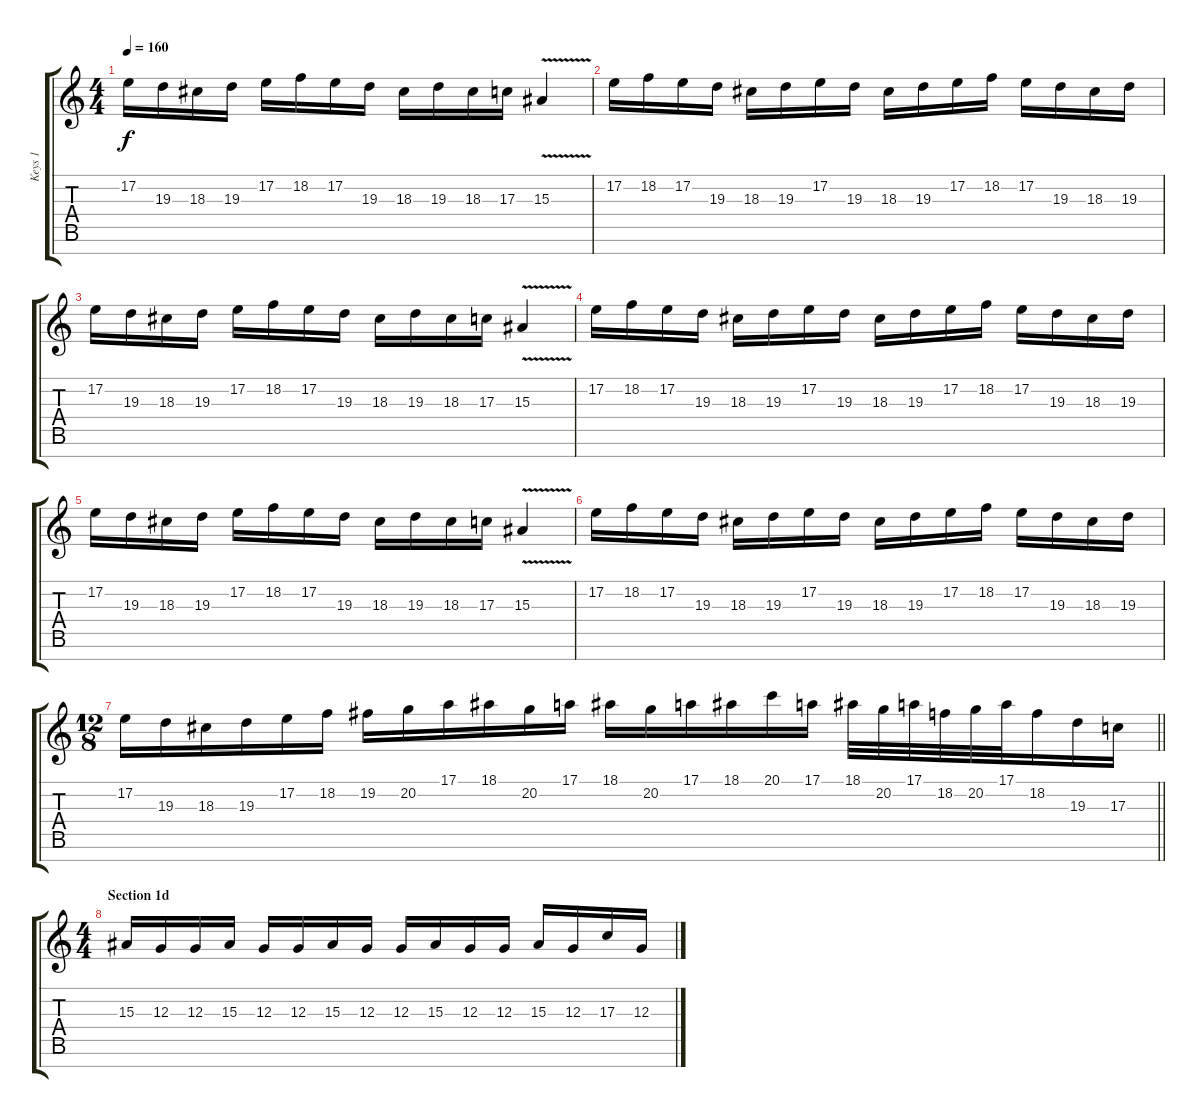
\track ("Keys 1" "Keys 1") {instrument xylophone}
\staff {score tabs}
\tuning (E4 B3 G3 D3 A2 E2 B1) {hide}
\ts (4 4)
\tempo 160
\clef g2
\ks c
17.2.16{dy f} 19.3.16 18.3.16 19.3.16 17.2.16 18.2.16 17.2.16 19.3.16 18.3.16 19.3.16 18.3.16 17.3.16 15.3{v}.4 |
17.2.16 18.2.16 17.2.16 19.3.16 18.3.16 19.3.16 17.2.16 19.3.16 18.3.16 19.3.16 17.2.16 18.2.16 17.2.16 19.3.16 18.3.16 19.3.16 |
17.2.16 19.3.16 18.3.16 19.3.16 17.2.16 18.2.16 17.2.16 19.3.16 18.3.16 19.3.16 18.3.16 17.3.16 15.3{v}.4 |
17.2.16 18.2.16 17.2.16 19.3.16 18.3.16 19.3.16 17.2.16 19.3.16 18.3.16 19.3.16 17.2.16 18.2.16 17.2.16 19.3.16 18.3.16 19.3.16 |
17.2.16 19.3.16 18.3.16 19.3.16 17.2.16 18.2.16 17.2.16 19.3.16 18.3.16 19.3.16 18.3.16 17.3.16 15.3{v}.4 |
17.2.16 18.2.16 17.2.16 19.3.16 18.3.16 19.3.16 17.2.16 19.3.16 18.3.16 19.3.16 17.2.16 18.2.16 17.2.16 19.3.16 18.3.16 19.3.16 |
\ts (12 8)
\barLineRight lightlight
17.2.16 19.3.16 18.3.16 19.3.16 17.2.16 18.2.16 19.2.16 20.2.16 17.1.16 18.1.16 20.2.16 17.1.16 18.1.16 20.2.16 17.1.16 18.1.16 20.1.16 17.1.16 18.1.32 20.2.32 17.1.32 18.2.32 20.2.32 17.1.32 18.2.16 19.3.16 17.3.16 |
\ts (4 4)
\section ("" "Section 1d")
15.3.16 12.3.16 12.3.16 15.3.16 12.3.16 12.3.16 15.3.16 12.3.16 12.3.16 15.3.16 12.3.16 12.3.16 15.3.16 12.3.16 17.3.16 12.3.16
